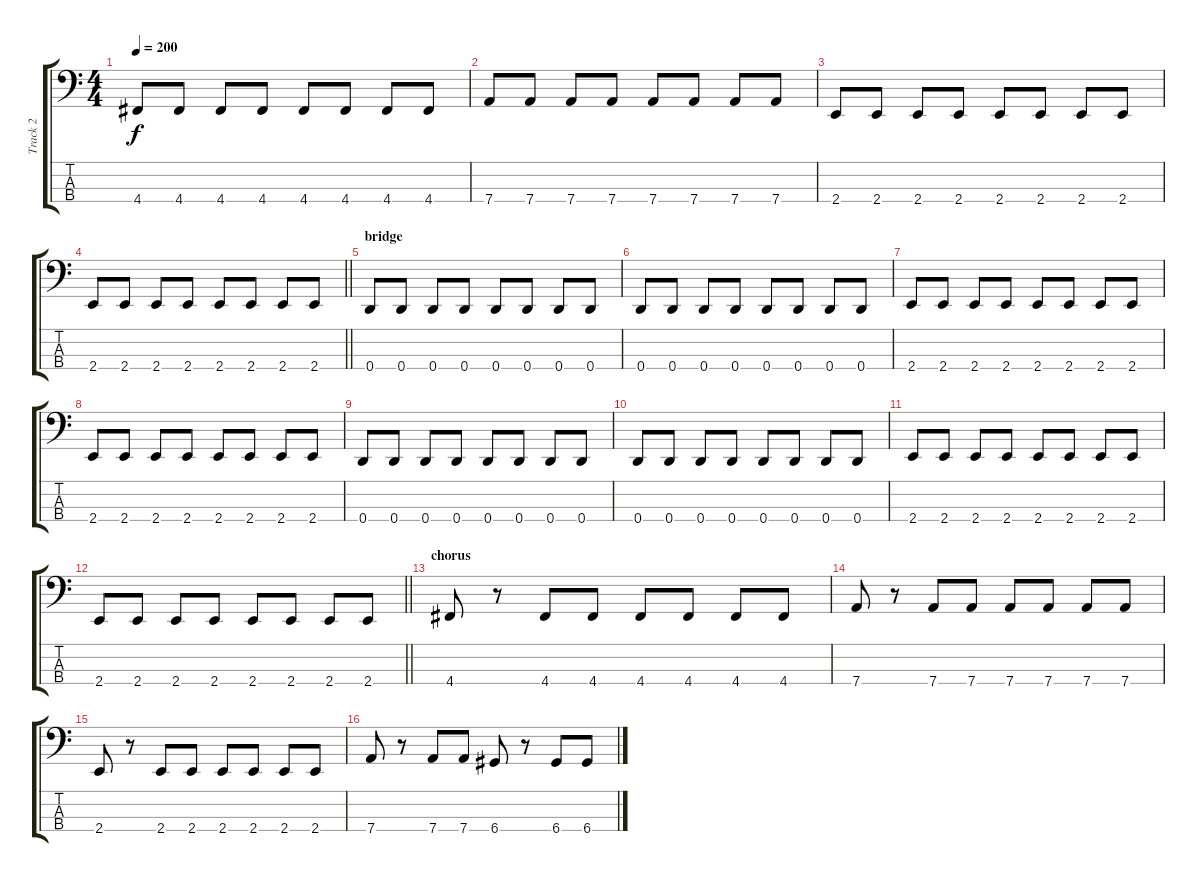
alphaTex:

\track ("Track 2" "Track 2") {instrument electricbassfinger}
\staff {score tabs}
\tuning (G2 D2 A1 D1) {hide}
\ts (4 4)
\tempo 200
\clef f4
\ks c
4.4.8{dy f} 4.4.8 4.4.8 4.4.8 4.4.8 4.4.8 4.4.8 4.4.8 |
7.4.8 7.4.8 7.4.8 7.4.8 7.4.8 7.4.8 7.4.8 7.4.8 |
2.4.8 2.4.8 2.4.8 2.4.8 2.4.8 2.4.8 2.4.8 2.4.8 |
\barLineRight lightlight
2.4.8 2.4.8 2.4.8 2.4.8 2.4.8 2.4.8 2.4.8 2.4.8 |
\section ("" "bridge")
0.4.8 0.4.8 0.4.8 0.4.8 0.4.8 0.4.8 0.4.8 0.4.8 |
0.4.8 0.4.8 0.4.8 0.4.8 0.4.8 0.4.8 0.4.8 0.4.8 |
2.4.8 2.4.8 2.4.8 2.4.8 2.4.8 2.4.8 2.4.8 2.4.8 |
2.4.8 2.4.8 2.4.8 2.4.8 2.4.8 2.4.8 2.4.8 2.4.8 |
0.4.8 0.4.8 0.4.8 0.4.8 0.4.8 0.4.8 0.4.8 0.4.8 |
0.4.8 0.4.8 0.4.8 0.4.8 0.4.8 0.4.8 0.4.8 0.4.8 |
2.4.8 2.4.8 2.4.8 2.4.8 2.4.8 2.4.8 2.4.8 2.4.8 |
\barLineRight lightlight
2.4.8 2.4.8 2.4.8 2.4.8 2.4.8 2.4.8 2.4.8 2.4.8 |
\section ("" "chorus")
4.4.8 r.8 4.4.8 4.4.8 4.4.8 4.4.8 4.4.8 4.4.8 |
7.4.8 r.8 7.4.8 7.4.8 7.4.8 7.4.8 7.4.8 7.4.8 |
2.4.8 r.8 2.4.8 2.4.8 2.4.8 2.4.8 2.4.8 2.4.8 |
7.4.8 r.8 7.4.8 7.4.8 6.4.8 r.8 6.4.8 6.4.8
